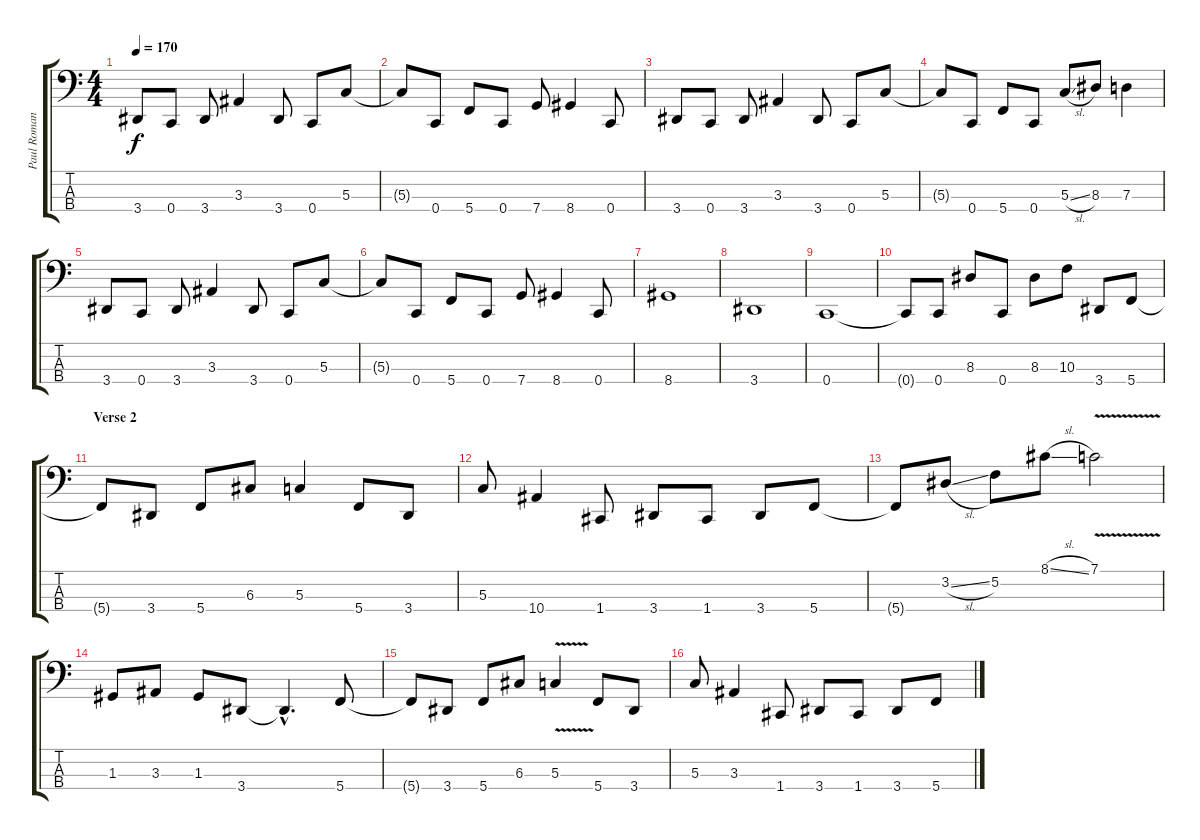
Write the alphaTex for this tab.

\track ("Paul Romanko" "Paul Roman") {instrument electricbasspick}
\staff {score tabs}
\tuning (F2 C2 G1 C1) {hide}
\ts (4 4)
\tempo 170
\clef f4
\ks c
3.4.8{dy f} 0.4.8 3.4.8 3.3.4 3.4.8 0.4.8 5.3.8 |
5.3{t}.8 0.4.8 5.4.8 0.4.8 7.4.8 8.4.4 0.4.8 |
3.4.8 0.4.8 3.4.8 3.3.4 3.4.8 0.4.8 5.3.8 |
5.3{t}.8 0.4.8 5.4.8 0.4.8 5.3{sl}.8 8.3.8 7.3.4 |
3.4.8 0.4.8 3.4.8 3.3.4 3.4.8 0.4.8 5.3.8 |
5.3{t}.8 0.4.8 5.4.8 0.4.8 7.4.8 8.4.4 0.4.8 |
8.4.1 |
3.4.1 |
0.4.1 |
0.4{t}.8 0.4.8 8.3.8 0.4.8 8.3.8 10.3.8 3.4.8 5.4.8 |
\section ("" "Verse 2")
5.4{t}.8 3.4.8 5.4.8 6.3.8 5.3.4 5.4.8 3.4.8 |
5.3.8 10.4.4 1.4.8 3.4.8 1.4.8 3.4.8 5.4.8 |
5.4{t}.8 3.2{sl}.8 5.2.8 8.1{sl}.8 7.1{v}.2 |
1.3.8 3.3.8 1.3.8 3.4.8 3.4{hac t}.4{d} 5.4.8 |
5.4{t}.8 3.4.8 5.4.8 6.3.8 5.3{v}.4 5.4.8 3.4.8 |
5.3.8 3.3.4 1.4.8 3.4.8 1.4.8 3.4.8 5.4.8
